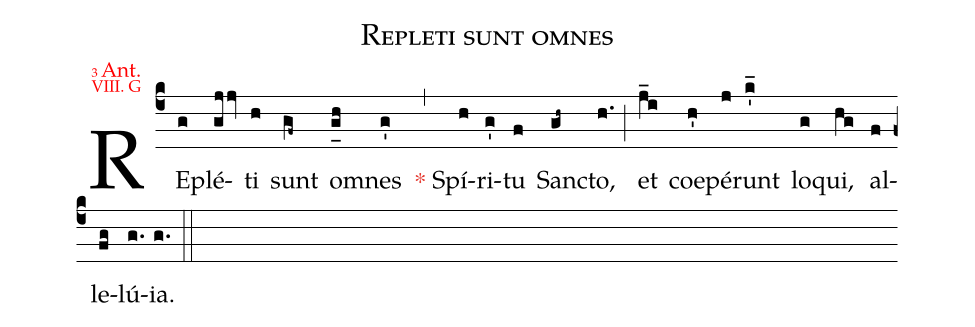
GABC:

name:Repleti sunt omnes;
office-part:Antiphona;
annotation: {\color{red}\tiny 3 \footnotesize Ant.};
annotation: {\color{red}\scriptsize VIII. G};
%%
(c4) RE(g)plé(gjjv)ti(h) sunt(gf~) o(g_[uh:l]h)mnes(g') (,) <c>*</c> Spí(h)ri(g')tu(f) San(gh~)cto,(h.) (;) et(j_i) coe(h')pé(j)runt(k'_) lo(g)qui,(hg) al(f)le(fg)lú(g.){ia}.(g.) (::)
